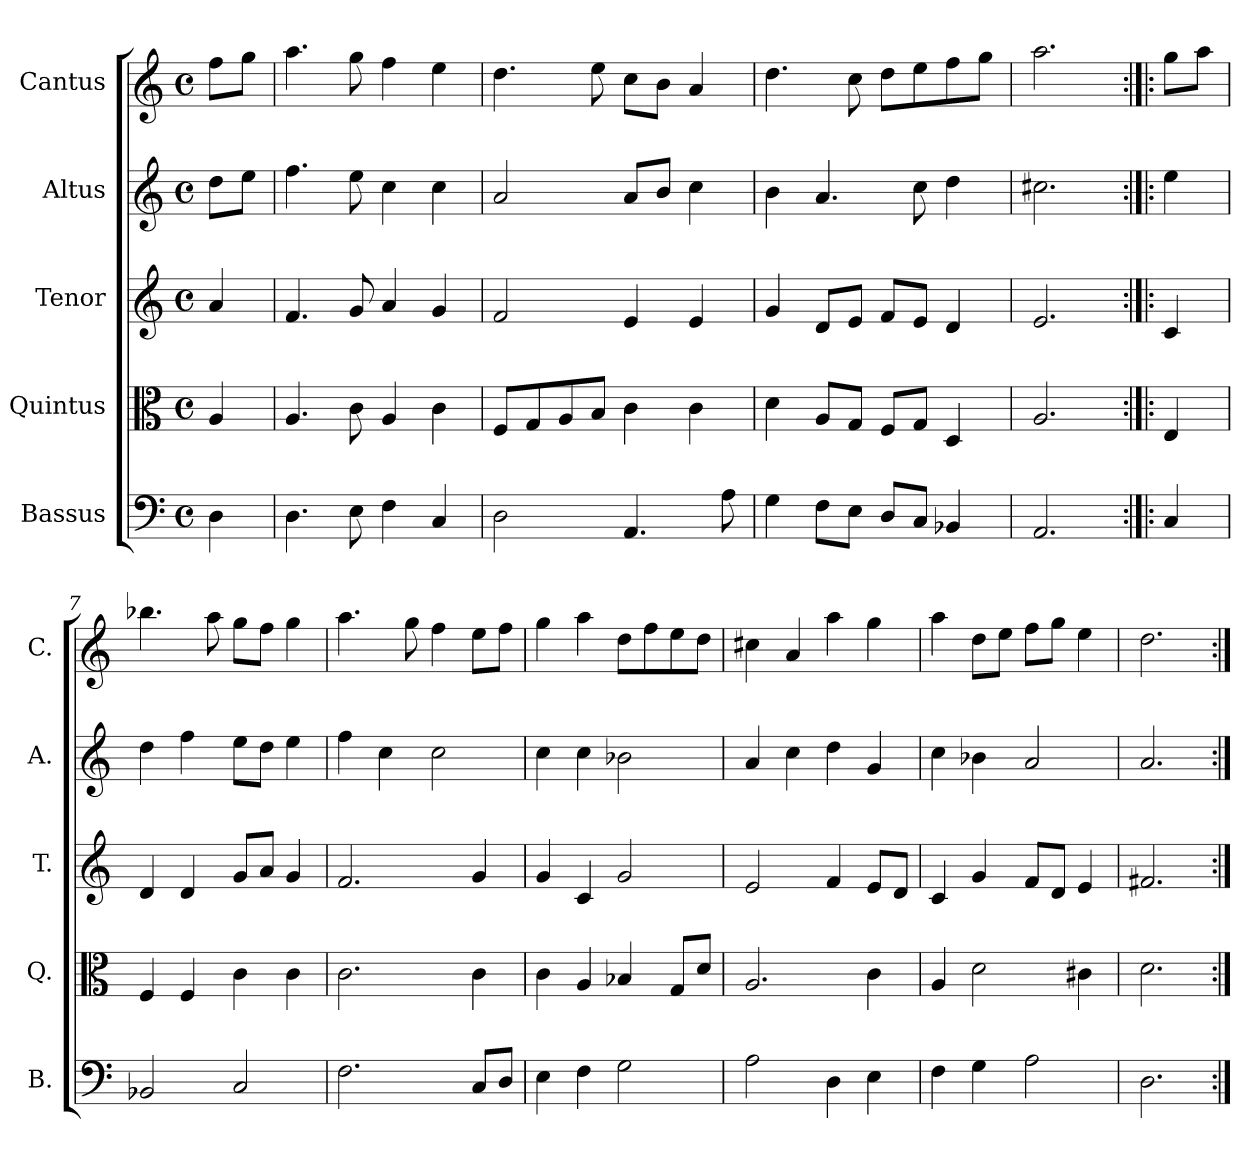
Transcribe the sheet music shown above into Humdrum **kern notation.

**kern	**kern	**kern	**kern	**kern
*part5	*part4	*part3	*part2	*part1
*staff5	*staff4	*staff3	*staff2	*staff1
*I"Bassus	*I"Quintus	*I"Tenor	*I"Altus	*I"Cantus
*I'B.	*I'Q.	*I'T.	*I'A.	*I'C.
*clefF4	*clefC3	*clefG2	*clefG2	*clefG2
*k[]	*k[]	*k[]	*k[]	*k[]
*M4/4	*M4/4	*M4/4	*M4/4	*M4/4
*met(c)	*met(c)	*met(c)	*met(c)	*met(c)
=1	=1	=1	=1	=1
4D\	4A/	4a/	8dd\L	8ff\L
.	.	.	8ee\J	8gg\J
=2	=2	=2	=2	=2
4.D\	4.A/	4.f/	4.ff\	4.aa\
8E\	8c\	8g/	8ee\	8gg\
4F\	4A/	4a/	4cc\	4ff\
4C/	4c\	4g/	4cc\	4ee\
=3	=3	=3	=3	=3
2D\	8F/L	2f/	2a/	4.dd\
.	8G/	.	.	.
.	8A/	.	.	.
.	8B/J	.	.	8ee\
4.AA/	4c\	4e/	8a/L	8cc\L
.	.	.	8b/J	8b\J
.	4c\	4e/	4cc\	4a/
8A\	.	.	.	.
=4	=4	=4	=4	=4
4G\	4d\	4g/	4b\	4.dd\
8F\L	8A/L	8d/L	4.a/	.
8E\J	8G/J	8e/J	.	8cc\
8D/L	8F/L	8f/L	.	8dd\L
8C/J	8G/J	8e/J	8cc\	8ee\
4BB-X/	4D/	4d/	4dd\	8ff\
.	.	.	.	8gg\J
=5	=5	=5	=5	=5
2.AA/	2.A/	2.e/	2.cc#X\	2.aa\
=6:|!|:	=6:|!|:	=6:|!|:	=6:|!|:	=6:|!|:
4C/	4E/	4c/	4ee\	8gg\L
.	.	.	.	8aa\J
!!LO:LB:g=z
=7	=7	=7	=7	=7
2BB-X/	4F/	4d/	4dd\	4.bb-X\
.	4F/	4d/	4ff\	.
.	.	.	.	8aa\
2C/	4c\	8g/L	8ee\L	8gg\L
.	.	8a/J	8dd\J	8ff\J
.	4c\	4g/	4ee\	4gg\
=8	=8	=8	=8	=8
2.F\	2.c\	2.f/	4ff\	4.aa\
.	.	.	4cc\	.
.	.	.	.	8gg\
.	.	.	2cc\	4ff\
8C/L	4c\	4g/	.	8ee\L
8D/J	.	.	.	8ff\J
=9	=9	=9	=9	=9
4E\	4c\	4g/	4cc\	4gg\
4F\	4A/	4c/	4cc\	4aa\
2G\	4B-X/	2g/	2b-X\	8dd\L
.	.	.	.	8ff\
.	8G/L	.	.	8ee\
.	8d/J	.	.	8dd\J
=10	=10	=10	=10	=10
2A\	2.A/	2e/	4a/	4cc#X\
.	.	.	4cc\	4a/
4D\	.	4f/	4dd\	4aa\
4E\	4c\	8e/L	4g/	4gg\
.	.	8d/J	.	.
=11	=11	=11	=11	=11
4F\	4A/	4c/	4cc\	4aa\
4G\	2d\	4g/	4b-X\	8dd\L
.	.	.	.	8ee\J
2A\	.	8f/L	2a/	8ff\L
.	.	8d/J	.	8gg\J
.	4c#X\	4e/	.	4ee\
=12	=12	=12	=12	=12
2.D\	2.d\	2.f#X/	2.a/	2.dd\
=:|!	=:|!	=:|!	=:|!	=:|!
*-	*-	*-	*-	*-
